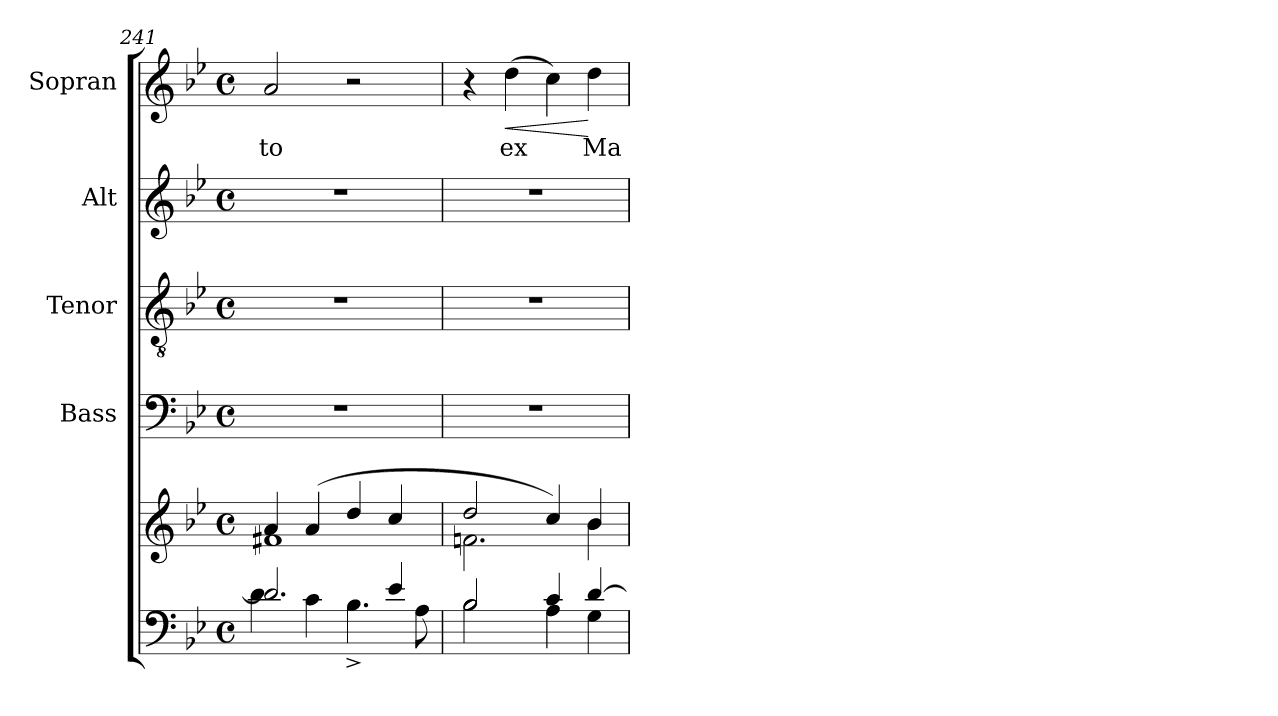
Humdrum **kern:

**kern	**kern	**kern	**kern	**kern	**kern	**text	**dynam
*part5	*part5	*part4	*part3	*part2	*part1	*part1	*part1
*staff6	*staff5	*staff4	*staff3	*staff2	*staff1	*staff1	*staff1
*	*	*I"Bass	*I"Tenor	*I"Alt	*I"Sopran	*	*
*	*	*I'B.	*I'T.	*I'A.	*I'S.	*	*
*clefF4	*clefG2	*clefF4	*clefGv2	*clefG2	*clefG2	*	*
*k[b-e-]	*k[b-e-]	*k[b-e-]	*k[b-e-]	*k[b-e-]	*k[b-e-]	*	*
*B-:	*B-:	*B-:	*B-:	*B-:	*B-:	*	*
*M4/4	*M4/4	*M4/4	*M4/4	*M4/4	*M4/4	*	*
*met(c)	*met(c)	*met(c)	*met(c)	*met(c)	*met(c)	*	*
=241	=241	=241	=241	=241	=241	=241	=241
*^	*^	*	*	*	*	*	*
!	!	!	!	!	!	!	!	!LO:LY:b	!
2.d/]	4d\	4a/	1f#X	1r	1r	1r	2a/	-to	.
.	4c\	(4a/	.	.	.	.	.	.	.
.	4.B-^>\	4dd/	.	.	.	.	2r	.	.
4e-/	.	4cc/	.	.	.	.	.	.	.
.	8A\	.	.	.	.	.	.	.	.
=242	=242	=242	=242	=242	=242	=242	=242	=242	=242
2B-/	2B-\	2dd/	2.fn\	1r	1r	1r	4r	.	.
!	!	!	!	!	!	!	!	!LO:LY:b	!LO:HP:b
.	.	.	.	.	.	.	(>4dd\	ex	<
4c/	4A\	4cc/)	.	.	.	.	4cc\)	.	.
!	!	!	!	!	!	!	!	!LO:LY:b	!
[>4d/	4G\	4b-/	4b-\	.	.	.	4dd\	Ma-	[
*v	*v	*	*	*	*	*	*	*	*
*	*v	*v	*	*	*	*	*	*
=	=	=	=	=	=	=	=
*-	*-	*-	*-	*-	*-	*-	*-
